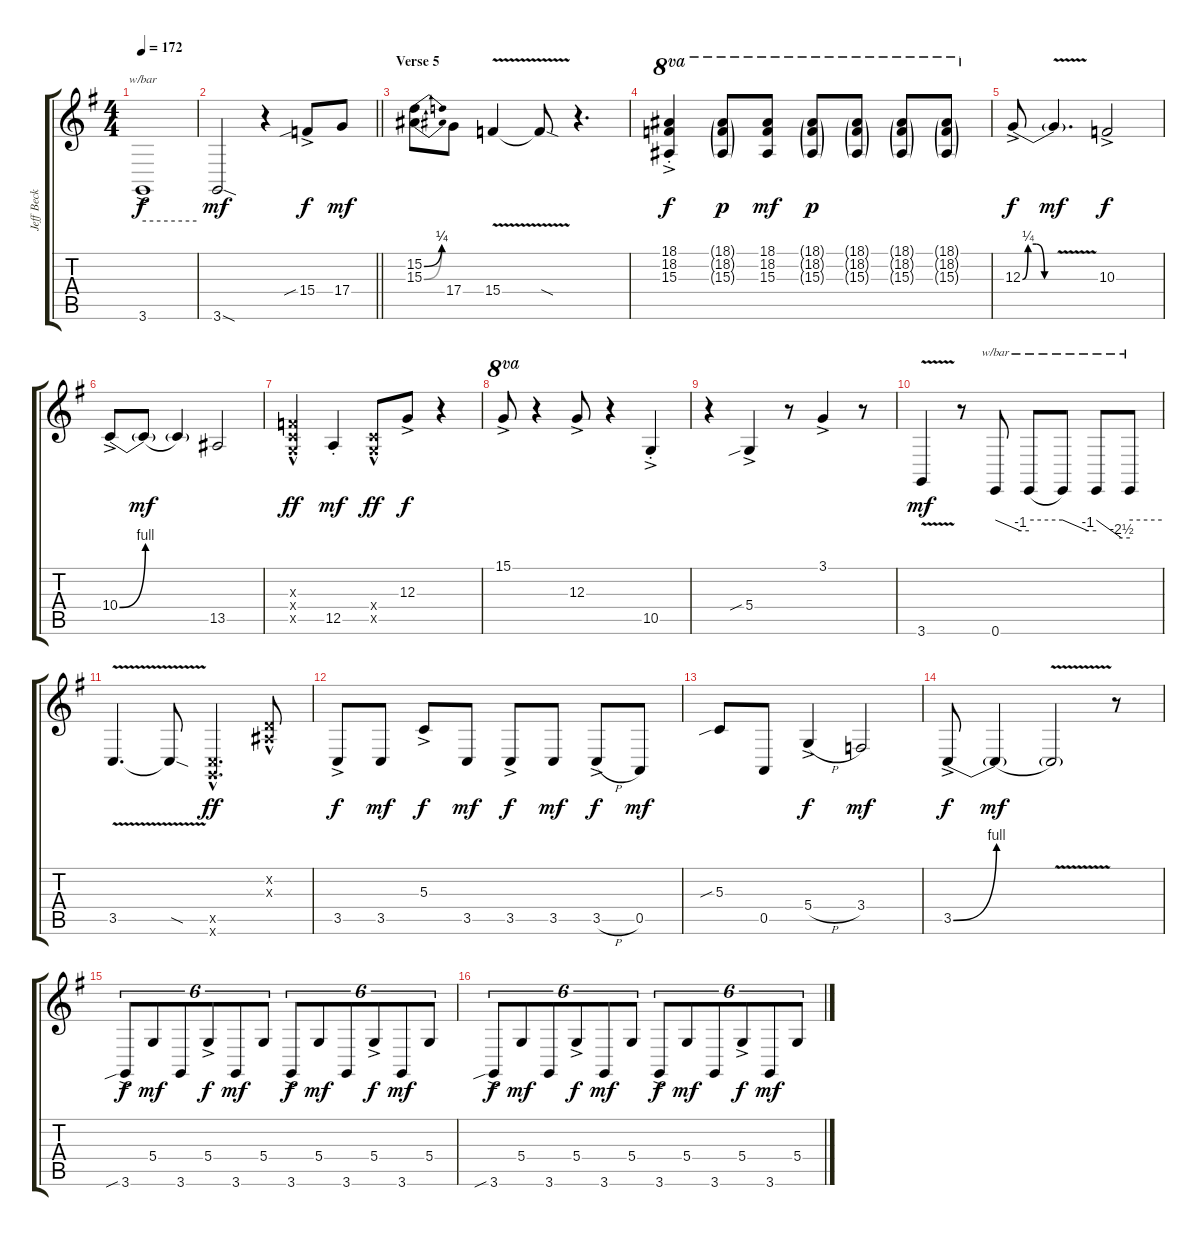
\track ("Jeff Beck Overdub" "Jeff Beck ") {instrument cello}
\staff {score tabs}
\tuning (E4 B3 G3 D3 A2 E2) {hide}
\ts (4 4)
\tempo 172
\clef g2
\ks g
3.6{ac}.1{tbe (hold default 0 0 60 0) dy f} |
\barLineRight lightlight
3.6{sod}.2{dy mf} r.4 15.4{sib ac}.8{dy f} 17.4.8{dy mf} |
\section ("" "Verse 5")
(15.2{be (bend 0 0 60 1)} 15.3{be (bend 0 0 60 1)}).8 17.4.8 15.4{v}.4 15.4{sod t}.8 r.4{d} |
(18.1{ac st} 18.2{ac st} 15.3{ac st}).4{ot 8va dy f} (18.1{g} 18.2{g} 15.3{g}).8{ot 8va dy p} (18.1 18.2 15.3).8{ot 8va dy mf} (18.1{g} 18.2{g} 15.3{g}).8{ot 8va dy p} (18.1{g} 18.2{g} 15.3{g}).8{ot 8va} (18.1{g} 18.2{g} 15.3{g}).8{ot 8va} (18.1{g} 18.2{g} 15.3{g}).8{ot 8va} |
12.3{be (custom 0 0 10 1 25 1 40 0 60 0) ac}.8{dy f} 12.3{v t}.4{d dy mf} 10.3{ac}.2{dy f} |
10.4{be (bend 0 0 60 4) ac}.8 10.4{be (hold 40 0 60 0) t}.8{dy mf} 10.4{t}.4 13.5.2 |
(10.3{hac x} 10.4{hac x} 10.5{hac x}).4{dy ff} 12.5{st}.4{dy mf} (10.4{hac x} 10.5{hac x}).8{dy ff} 12.3{ac}.8{dy f} r.4 |
15.1{ac}.8{ot 8va} r.4 12.3{ac}.8 r.4 10.5{ac st}.4 |
r.4 5.4{sib ac}.4 r.8 3.1{ac}.4 r.8 |
3.6{v}.4{dy mf} r.8 0.6.8{tbe (custom default 0 0 45 -4 60 -4)} 0.6{t}.8{tbe (hold default 0 0 60 0)} 0.6{t}.8{tbe (custom default 0 0 45 -4 60 -4)} 0.6{t}.8{tbe (custom default 0 0 45 -10 60 -10)} 0.6{t}.8{tbe (hold default 0 0 60 0)} |
3.5{v}.4{d} 3.5{sod t}.8 (3.5{hac x} 3.6{hac x}).4{d dy ff} (3.2{hac x} 3.3{hac x}).8 |
3.5{ac}.8{dy f} 3.5.8{dy mf} 5.3{ac}.8{dy f} 3.5.8{dy mf} 3.5{ac}.8{dy f} 3.5.8{dy mf} 3.5{h ac}.8{dy f} 0.5.8{dy mf} |
5.3{sib}.8 0.5.8 5.4{h ac}.4{dy f} 3.4.2{dy mf} |
3.5{be (bend 0 0 60 4) ac}.8{dy f} 3.5{be (hold 40 0 60 0) t}.4{dy mf} 3.5{v t}.2 r.8 |
3.6{sib ac}.8{tu (6 4) dy f} 5.4.8{tu (6 4) dy mf} 3.6.8{tu (6 4)} 5.4{ac}.8{tu (6 4) dy f} 3.6.8{tu (6 4) dy mf} 5.4.8{tu (6 4)} 3.6{ac}.8{tu (6 4) dy f} 5.4.8{tu (6 4) dy mf} 3.6.8{tu (6 4)} 5.4{ac}.8{tu (6 4) dy f} 3.6.8{tu (6 4) dy mf} 5.4.8{tu (6 4)} |
3.6{sib ac}.8{tu (6 4) dy f} 5.4.8{tu (6 4) dy mf} 3.6.8{tu (6 4)} 5.4{ac}.8{tu (6 4) dy f} 3.6.8{tu (6 4) dy mf} 5.4.8{tu (6 4)} 3.6{ac}.8{tu (6 4) dy f} 5.4.8{tu (6 4) dy mf} 3.6.8{tu (6 4)} 5.4{ac}.8{tu (6 4) dy f} 3.6.8{tu (6 4) dy mf} 5.4.8{tu (6 4)}
